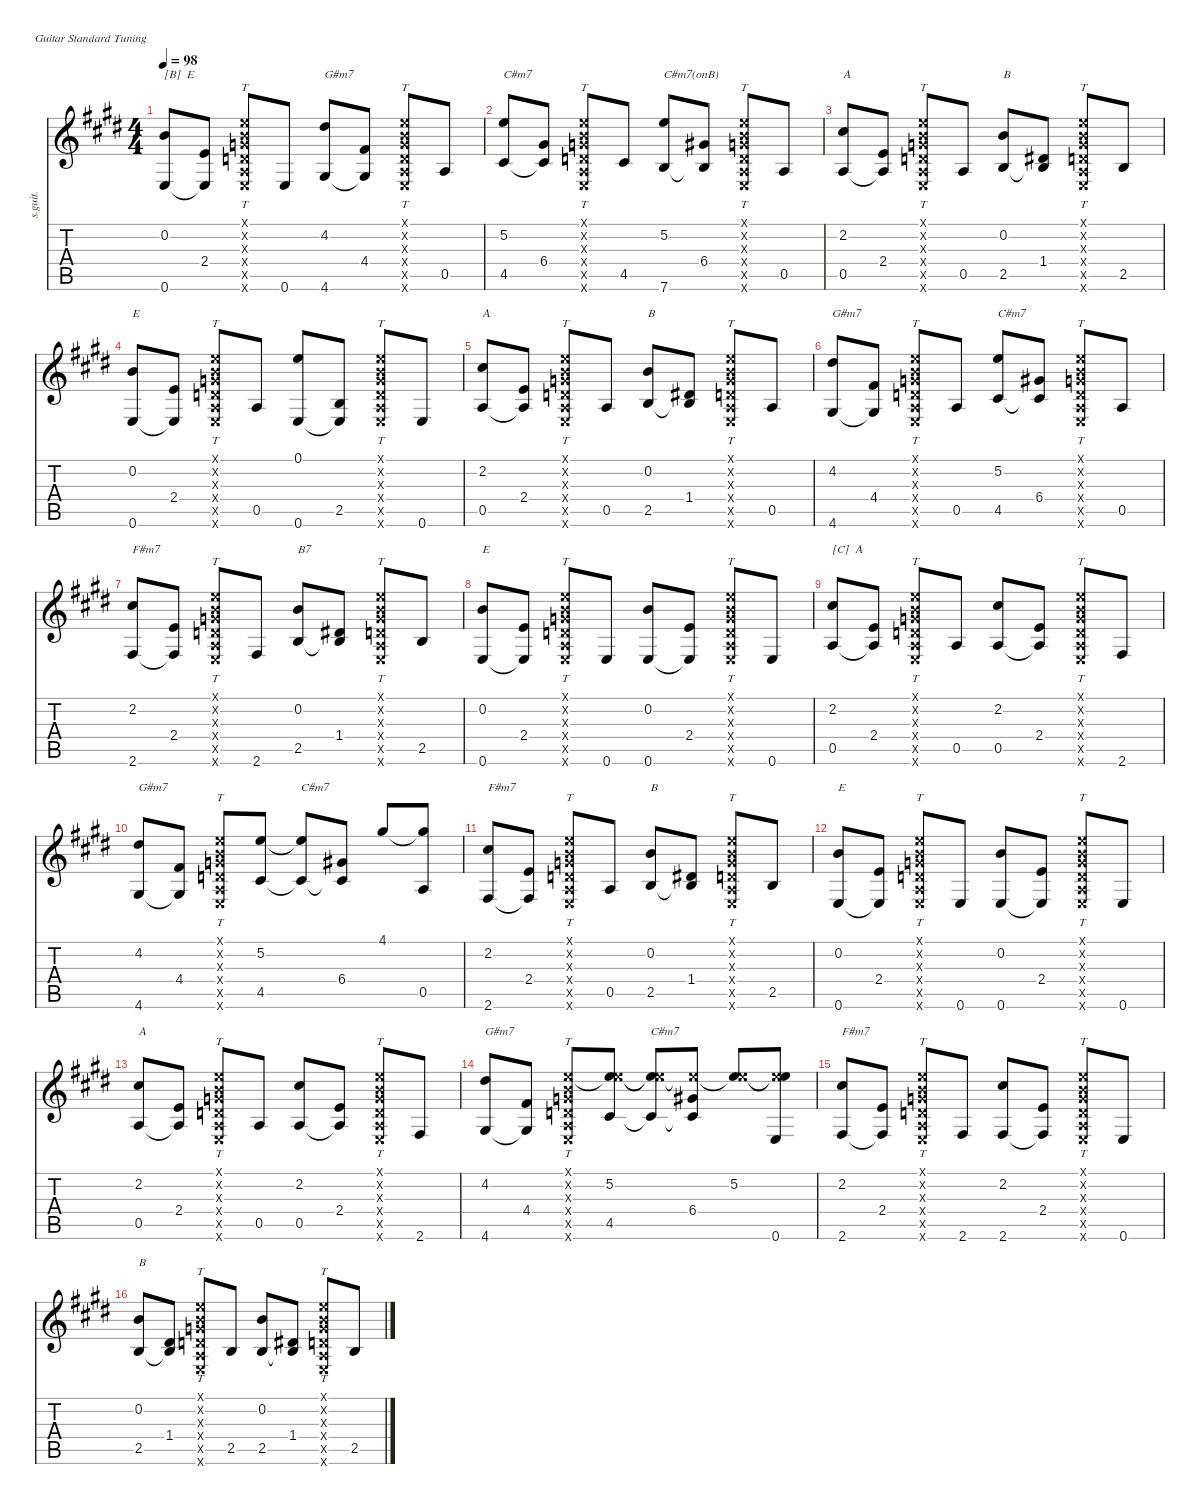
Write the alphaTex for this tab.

\defaultSystemsLayout 4
\hideDynamics
\bracketExtendMode nobrackets
\otherSystemsTrackNameOrientation horizontal
\track ("Rhythm" "s.guit.") {instrument acousticguitarsteel}
\staff {score tabs}
\tuning (E4 B3 G3 D3 A2 E2)
\ts (4 4)
\tempo 98
\clef g2
\ks e
(0.2{acc forcenatural} 0.6{acc forcenatural}).8{txt "[B]  E" dy f} (2.4{acc forcenatural} 0.6{t acc forcenatural}).8 (0.1{x acc forcenatural} 0.2{x acc forcenatural} 0.3{x acc forcenatural} 0.4{x acc forcenatural} 0.5{x acc forcenatural} 0.6{x acc forcenatural}).8{tt} 0.6{acc forcenatural}.8 (4.2{acc #} 4.6{acc #}).8{txt "G#m7"} (4.4{acc #} 4.6{t acc #}).8 (0.1{x acc forcenatural} 0.2{x acc forcenatural} 0.3{x acc forcenatural} 0.4{x acc forcenatural} 0.5{x acc forcenatural} 0.6{x acc forcenatural}).8{tt} 0.5{acc forcenatural}.8 |
(5.2{acc forcenatural} 4.5{acc #}).8{txt "C#m7"} (6.4{acc #} 4.5{t acc #}).8 (0.1{x acc forcenatural} 0.2{x acc forcenatural} 0.3{x acc forcenatural} 0.4{x acc forcenatural} 0.5{x acc forcenatural} 0.6{x acc forcenatural}).8{tt} 4.5{acc #}.8 (5.2{acc forcenatural} 7.6{acc forcenatural}).8{txt "C#m7(onB)"} (6.4{acc #} 7.6{t acc forcenatural}).8 (0.1{x acc forcenatural} 0.2{x acc forcenatural} 0.3{x acc forcenatural} 0.4{x acc forcenatural} 0.5{x acc forcenatural} 0.6{x acc forcenatural}).8{tt} 0.5{acc forcenatural}.8 |
(2.2{acc #} 0.5{acc forcenatural}).8{txt "A"} (2.4{acc forcenatural} 0.5{t acc forcenatural}).8 (0.1{x acc forcenatural} 0.2{x acc forcenatural} 0.3{x acc forcenatural} 0.4{x acc forcenatural} 0.5{x acc forcenatural} 0.6{x acc forcenatural}).8{tt} 0.5{acc forcenatural}.8 (0.2{acc forcenatural} 2.5{acc forcenatural}).8{txt "B"} (1.4{acc #} 2.5{t acc forcenatural}).8 (0.1{x acc forcenatural} 0.2{x acc forcenatural} 0.3{x acc forcenatural} 0.4{x acc forcenatural} 0.5{x acc forcenatural} 0.6{x acc forcenatural}).8{tt} 2.5{acc forcenatural}.8 |
(0.2{acc forcenatural} 0.6{acc forcenatural}).8{txt "E"} (2.4{acc forcenatural} 0.6{t acc forcenatural}).8 (0.1{x acc forcenatural} 0.2{x acc forcenatural} 0.3{x acc forcenatural} 0.4{x acc forcenatural} 0.5{x acc forcenatural} 0.6{x acc forcenatural}).8{tt} 0.5{acc forcenatural}.8 (0.1{acc forcenatural} 0.6{acc forcenatural}).8 (2.5{acc forcenatural} 0.6{t acc forcenatural}).8 (0.1{x acc forcenatural} 0.2{x acc forcenatural} 0.3{x acc forcenatural} 0.4{x acc forcenatural} 0.5{x acc forcenatural} 0.6{x acc forcenatural}).8{tt} 0.6{acc forcenatural}.8 |
(2.2{acc #} 0.5{acc forcenatural}).8{txt "A"} (2.4{acc forcenatural} 0.5{t acc forcenatural}).8 (0.1{x acc forcenatural} 0.2{x acc forcenatural} 0.3{x acc forcenatural} 0.4{x acc forcenatural} 0.5{x acc forcenatural} 0.6{x acc forcenatural}).8{tt} 0.5{acc forcenatural}.8 (0.2{acc forcenatural} 2.5{acc forcenatural}).8{txt "B"} (1.4{acc #} 2.5{t acc forcenatural}).8 (0.1{x acc forcenatural} 0.2{x acc forcenatural} 0.3{x acc forcenatural} 0.4{x acc forcenatural} 0.5{x acc forcenatural} 0.6{x acc forcenatural}).8{tt} 0.5{acc forcenatural}.8 |
(4.2{acc #} 4.6{acc #}).8{txt "G#m7"} (4.4{acc #} 4.6{t acc #}).8 (0.1{x acc forcenatural} 0.2{x acc forcenatural} 0.3{x acc forcenatural} 0.4{x acc forcenatural} 0.5{x acc forcenatural} 0.6{x acc forcenatural}).8{tt} 0.5{acc forcenatural}.8 (5.2{acc forcenatural} 4.5{acc #}).8{txt "C#m7"} (6.4{acc #} 4.5{t acc #}).8 (0.1{x acc forcenatural} 0.2{x acc forcenatural} 0.3{x acc forcenatural} 0.4{x acc forcenatural} 0.5{x acc forcenatural} 0.6{x acc forcenatural}).8{tt} 0.5{acc forcenatural}.8 |
(2.2{acc #} 2.6{acc #}).8{txt "F#m7"} (2.4{acc forcenatural} 2.6{t acc #}).8 (0.1{x acc forcenatural} 0.2{x acc forcenatural} 0.3{x acc forcenatural} 0.4{x acc forcenatural} 0.5{x acc forcenatural} 0.6{x acc forcenatural}).8{tt} 2.6{acc #}.8 (0.2{acc forcenatural} 2.5{acc forcenatural}).8{txt "B7"} (1.4{acc #} 2.5{t acc forcenatural}).8 (0.1{x acc forcenatural} 0.2{x acc forcenatural} 0.3{x acc forcenatural} 0.4{x acc forcenatural} 0.5{x acc forcenatural} 0.6{x acc forcenatural}).8{tt} 2.5{acc forcenatural}.8 |
(0.2{acc forcenatural} 0.6{acc forcenatural}).8{txt "E"} (2.4{acc forcenatural} 0.6{t acc forcenatural}).8 (0.1{x acc forcenatural} 0.2{x acc forcenatural} 0.3{x acc forcenatural} 0.4{x acc forcenatural} 0.5{x acc forcenatural} 0.6{x acc forcenatural}).8{tt} 0.6{acc forcenatural}.8 (0.2{acc forcenatural} 0.6{acc forcenatural}).8 (2.4{acc forcenatural} 0.6{t acc forcenatural}).8 (0.1{x acc forcenatural} 0.2{x acc forcenatural} 0.3{x acc forcenatural} 0.4{x acc forcenatural} 0.5{x acc forcenatural} 0.6{x acc forcenatural}).8{tt} 0.6{acc forcenatural}.8 |
(2.2{acc #} 0.5{acc forcenatural}).8{txt "[C]  A"} (2.4{acc forcenatural} 0.5{t acc forcenatural}).8 (0.1{x acc forcenatural} 0.2{x acc forcenatural} 0.3{x acc forcenatural} 0.4{x acc forcenatural} 0.5{x acc forcenatural} 0.6{x acc forcenatural}).8{tt} 0.5{acc forcenatural}.8 (2.2{acc #} 0.5{acc forcenatural}).8 (2.4{acc forcenatural} 0.5{t acc forcenatural}).8 (0.1{x acc forcenatural} 0.2{x acc forcenatural} 0.3{x acc forcenatural} 0.4{x acc forcenatural} 0.5{x acc forcenatural} 0.6{x acc forcenatural}).8{tt} 2.6{acc #}.8 |
(4.2{acc #} 4.6{acc #}).8{txt "G#m7"} (4.4{acc #} 4.6{t acc #}).8 (0.1{x acc forcenatural} 0.2{x acc forcenatural} 0.3{x acc forcenatural} 0.4{x acc forcenatural} 0.5{x acc forcenatural} 0.6{x acc forcenatural}).8{tt} (5.2{acc forcenatural} 4.5{acc #}).8 (5.2{t acc forcenatural} 4.5{t acc #}).8{txt "C#m7"} (6.4{acc #} 4.5{t acc #}).8 4.1{acc #}.8 (4.1{t acc #} 0.5{acc forcenatural}).8 |
(2.2{acc #} 2.6{acc #}).8{txt "F#m7"} (2.4{acc forcenatural} 2.6{t acc #}).8 (0.1{x acc forcenatural} 0.2{x acc forcenatural} 0.3{x acc forcenatural} 0.4{x acc forcenatural} 0.5{x acc forcenatural} 0.6{x acc forcenatural}).8{tt} 0.5{acc forcenatural}.8 (0.2{acc forcenatural} 2.5{acc forcenatural}).8{txt "B"} (1.4{acc #} 2.5{t acc forcenatural}).8 (0.1{x acc forcenatural} 0.2{x acc forcenatural} 0.3{x acc forcenatural} 0.4{x acc forcenatural} 0.5{x acc forcenatural} 0.6{x acc forcenatural}).8{tt} 2.5{acc forcenatural}.8 |
(0.2{acc forcenatural} 0.6{acc forcenatural}).8{txt "E"} (2.4{acc forcenatural} 0.6{t acc forcenatural}).8 (0.1{x acc forcenatural} 0.2{x acc forcenatural} 0.3{x acc forcenatural} 0.4{x acc forcenatural} 0.5{x acc forcenatural} 0.6{x acc forcenatural}).8{tt} 0.6{acc forcenatural}.8 (0.2{acc forcenatural} 0.6{acc forcenatural}).8 (2.4{acc forcenatural} 0.6{t acc forcenatural}).8 (0.1{x acc forcenatural} 0.2{x acc forcenatural} 0.3{x acc forcenatural} 0.4{x acc forcenatural} 0.5{x acc forcenatural} 0.6{x acc forcenatural}).8{tt} 0.6{acc forcenatural}.8 |
(2.2{acc #} 0.5{acc forcenatural}).8{txt "A"} (2.4{acc forcenatural} 0.5{t acc forcenatural}).8 (0.1{x acc forcenatural} 0.2{x acc forcenatural} 0.3{x acc forcenatural} 0.4{x acc forcenatural} 0.5{x acc forcenatural} 0.6{x acc forcenatural}).8{tt} 0.5{acc forcenatural}.8 (2.2{acc #} 0.5{acc forcenatural}).8 (2.4{acc forcenatural} 0.5{t acc forcenatural}).8 (0.1{x acc forcenatural} 0.2{x acc forcenatural} 0.3{x acc forcenatural} 0.4{x acc forcenatural} 0.5{x acc forcenatural} 0.6{x acc forcenatural}).8{tt} 2.6{acc #}.8 |
(4.2{acc #} 4.6{acc #}).8{txt "G#m7"} (4.4{acc #} 4.6{t acc #}).8 (0.1{x acc forcenatural} 0.2{x acc forcenatural} 0.3{x acc forcenatural} 0.4{x acc forcenatural} 0.5{x acc forcenatural} 0.6{x acc forcenatural}).8{tt} (5.2{acc forcenatural} 4.5{acc #} 0.1{x t acc forcenatural}).8 (5.2{t acc forcenatural} 4.5{t acc #} 0.1{x t acc forcenatural}).8{txt "C#m7"} (6.4{acc #} 4.5{t acc #} 0.1{x t acc forcenatural}).8 (5.2{acc forcenatural} 0.1{x t acc forcenatural}).8 (0.1{x t acc forcenatural} 5.2{t acc forcenatural} 0.6{acc forcenatural}).8 |
(2.2{acc #} 2.6{acc #}).8{txt "F#m7"} (2.4{acc forcenatural} 2.6{t acc #}).8 (0.1{x acc forcenatural} 0.2{x acc forcenatural} 0.3{x acc forcenatural} 0.4{x acc forcenatural} 0.5{x acc forcenatural} 0.6{x acc forcenatural}).8{tt} 2.6{acc #}.8 (2.2{acc #} 2.6{acc #}).8 (2.4{acc forcenatural} 2.6{t acc #}).8 (0.1{x acc forcenatural} 0.2{x acc forcenatural} 0.3{x acc forcenatural} 0.4{x acc forcenatural} 0.5{x acc forcenatural} 0.6{x acc forcenatural}).8{tt} 0.6{acc forcenatural}.8 |
(0.2{acc forcenatural} 2.5{acc forcenatural}).8{txt "B"} (1.4{acc #} 2.5{t acc forcenatural}).8 (0.1{x acc forcenatural} 0.2{x acc forcenatural} 0.3{x acc forcenatural} 0.4{x acc forcenatural} 0.5{x acc forcenatural} 0.6{x acc forcenatural}).8{tt} 2.5{acc forcenatural}.8 (0.2{acc forcenatural} 2.5{acc forcenatural}).8 (1.4{acc #} 2.5{t acc forcenatural}).8 (0.1{x acc forcenatural} 0.2{x acc forcenatural} 0.3{x acc forcenatural} 0.4{x acc forcenatural} 0.5{x acc forcenatural} 0.6{x acc forcenatural}).8{tt} 2.5{acc forcenatural}.8
